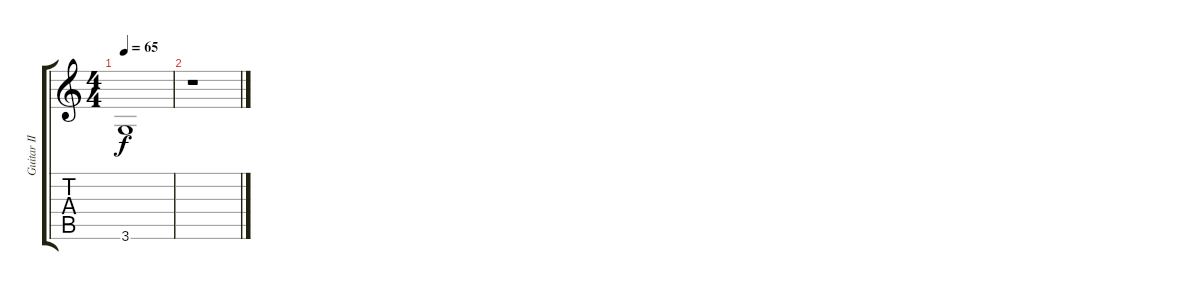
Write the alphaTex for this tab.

\track ("Guitar II" "Guitar II") {instrument distortionguitar}
\staff {score tabs}
\tuning (E4 B3 G3 D3 A2 E2) {hide}
\ts (4 4)
\tempo 65
\clef g2
\ks c
3.6{t}.1{dy f} |
r.1
